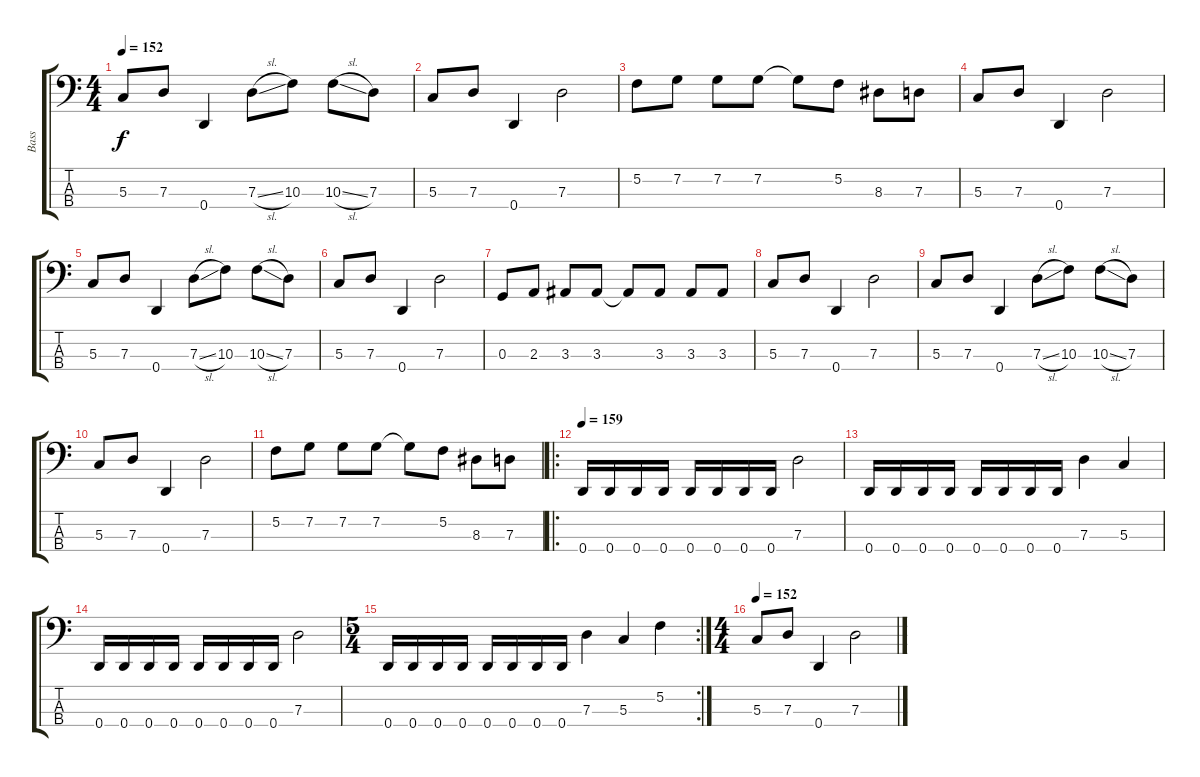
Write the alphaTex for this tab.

\track ("Bass" "Bass") {instrument electricbasspick}
\staff {score tabs}
\tuning (F2 C2 G1 D1) {hide}
\ts (4 4)
\tempo 152
\clef f4
\ks c
5.3.8{dy f} 7.3.8 0.4.4 7.3{sl}.8 10.3.8 10.3{sl}.8 7.3.8 |
5.3.8 7.3.8 0.4.4 7.3.2 |
5.2.8 7.2.8 7.2.8 7.2.8 7.2{t}.8 5.2.8 8.3.8 7.3.8 |
5.3.8 7.3.8 0.4.4 7.3.2 |
5.3.8 7.3.8 0.4.4 7.3{sl}.8 10.3.8 10.3{sl}.8 7.3.8 |
5.3.8 7.3.8 0.4.4 7.3.2 |
0.3.8 2.3.8 3.3.8 3.3.8 3.3{t}.8 3.3.8 3.3.8 3.3.8 |
5.3.8 7.3.8 0.4.4 7.3.2 |
5.3.8 7.3.8 0.4.4 7.3{sl}.8 10.3.8 10.3{sl}.8 7.3.8 |
5.3.8 7.3.8 0.4.4 7.3.2 |
5.2.8 7.2.8 7.2.8 7.2.8 7.2{t}.8 5.2.8 8.3.8 7.3.8 |
\ro
\tempo 159
0.4.16 0.4.16 0.4.16 0.4.16 0.4.16 0.4.16 0.4.16 0.4.16 7.3.2 |
0.4.16 0.4.16 0.4.16 0.4.16 0.4.16 0.4.16 0.4.16 0.4.16 7.3.4 5.3.4 |
0.4.16 0.4.16 0.4.16 0.4.16 0.4.16 0.4.16 0.4.16 0.4.16 7.3.2 |
\rc 2
\ts (5 4)
0.4.16 0.4.16 0.4.16 0.4.16 0.4.16 0.4.16 0.4.16 0.4.16 7.3.4 5.3.4 5.2.4 |
\ts (4 4)
\tempo 152
5.3.8 7.3.8 0.4.4 7.3.2
